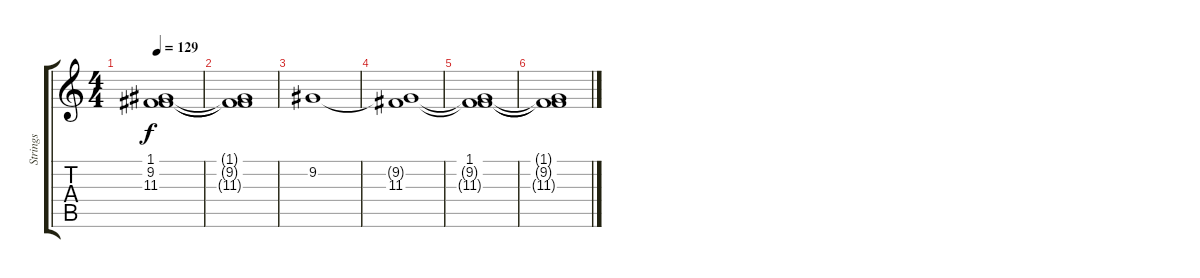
\track ("Strings" "Strings") {instrument stringensemble1}
\staff {score tabs}
\tuning (E4 B3 G3 D3 A2 E2) {hide}
\ts (4 4)
\tempo 129
\clef g2
\ks c
(1.1 9.2{t} 11.3{t}).1{dy f} |
(1.1{t} 9.2{t} 11.3{t}).1 |
9.2.1 |
(9.2{t} 11.3).1 |
(1.1 9.2{t} 11.3{t}).1 |
(1.1{t} 9.2{t} 11.3{t}).1
